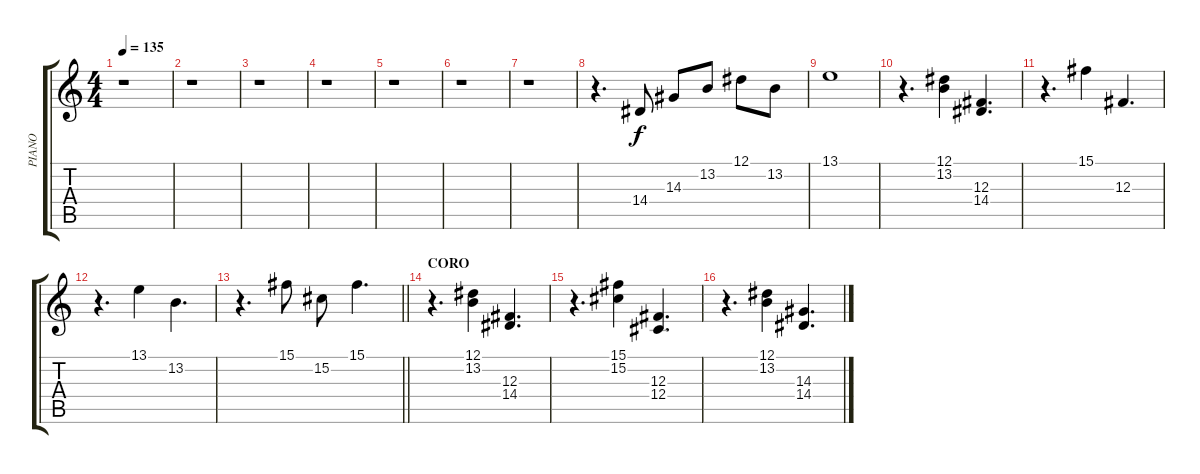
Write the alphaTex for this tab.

\track ("PIANO" "PIANO") {instrument brightacousticpiano}
\staff {score tabs}
\tuning (Eb4 Bb3 Gb3 Db3 Ab2 Eb2) {hide}
\ts (4 4)
\tempo 135
\clef g2
\ks c
r.1{dy f} |
r.1 |
r.1 |
r.1 |
r.1 |
r.1 |
r.1 |
r.4{d} 14.4.8 14.3.8 13.2.8 12.1.8 13.2.8 |
13.1.1 |
r.4{d} (12.1 13.2).4 (12.3 14.4).4{d} |
r.4{d} 15.1.4 12.3.4{d} |
r.4{d} 13.1.4 13.2.4{d} |
\barLineRight lightlight
r.4{d} 15.1.8 15.2.8 15.1.4{d} |
\section ("" "CORO")
r.4{d} (12.1 13.2).4 (12.3 14.4).4{d} |
r.4{d} (15.1 15.2).4 (12.3 12.4).4{d} |
r.4{d} (12.1 13.2).4 (14.3 14.4).4{d}
